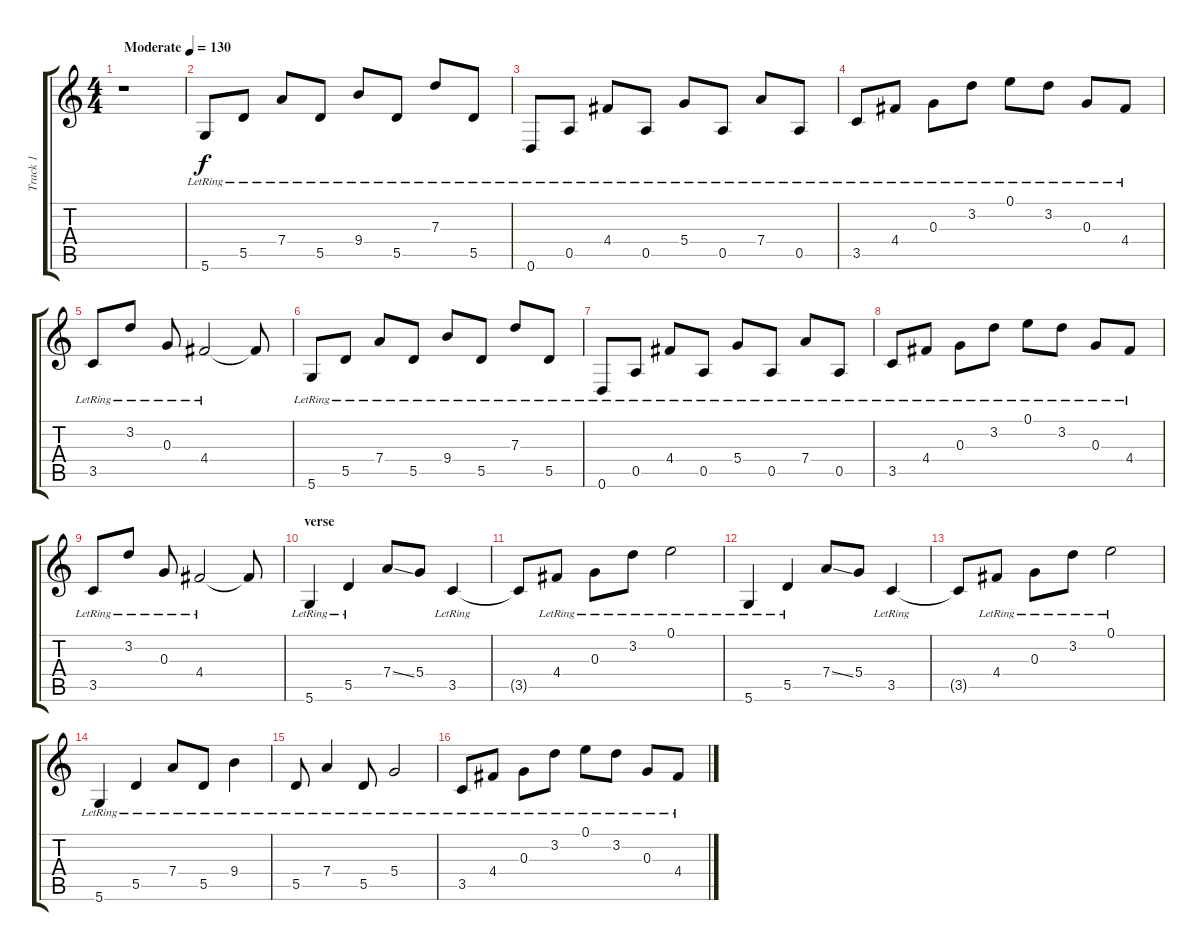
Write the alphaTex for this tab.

\track ("Track 1" "Track 1") {instrument acousticguitarsteel}
\staff {score tabs}
\tuning (E4 B3 G3 D3 A2 D2) {hide}
\ts (4 4)
\tempo (130 "Moderate")
\clef g2
\ks c
r.1{dy f instrument acousticguitarsteel} |
5.6{lr}.8 5.5{lr}.8 7.4{lr}.8 5.5{lr}.8 9.4{lr}.8 5.5{lr}.8 7.3{lr}.8 5.5{lr}.8 |
0.6{lr}.8 0.5{lr}.8 4.4{lr}.8 0.5{lr}.8 5.4{lr}.8 0.5{lr}.8 7.4{lr}.8 0.5{lr}.8 |
3.5{lr}.8 4.4{lr}.8 0.3{lr}.8 3.2{lr}.8 0.1{lr}.8 3.2{lr}.8 0.3{lr}.8 4.4{lr}.8 |
3.5{lr}.8 3.2{lr}.8 0.3{lr}.8 4.4{lr}.2 4.4{t}.8 |
5.6{lr}.8 5.5{lr}.8 7.4{lr}.8 5.5{lr}.8 9.4{lr}.8 5.5{lr}.8 7.3{lr}.8 5.5{lr}.8 |
0.6{lr}.8 0.5{lr}.8 4.4{lr}.8 0.5{lr}.8 5.4{lr}.8 0.5{lr}.8 7.4{lr}.8 0.5{lr}.8 |
3.5{lr}.8 4.4{lr}.8 0.3{lr}.8 3.2{lr}.8 0.1{lr}.8 3.2{lr}.8 0.3{lr}.8 4.4{lr}.8 |
3.5{lr}.8 3.2{lr}.8 0.3{lr}.8 4.4{lr}.2 4.4{t}.8 |
\section ("" "verse")
5.6{lr}.4 5.5{lr}.4 7.4{ss}.8 5.4.8 3.5{lr}.4 |
3.5{t}.8 4.4{lr}.8 0.3{lr}.8 3.2{lr}.8 0.1{lr}.2 |
5.6{lr}.4 5.5{lr}.4 7.4{ss}.8 5.4.8 3.5{lr}.4 |
3.5{t}.8 4.4{lr}.8 0.3{lr}.8 3.2{lr}.8 0.1{lr}.2 |
5.6{lr}.4 5.5{lr}.4 7.4{lr}.8 5.5{lr}.8 9.4{lr}.4 |
5.5{lr}.8 7.4{lr}.4 5.5{lr}.8 5.4{lr}.2 |
3.5{lr}.8 4.4{lr}.8 0.3{lr}.8 3.2{lr}.8 0.1{lr}.8 3.2{lr}.8 0.3{lr}.8 4.4{lr}.8
